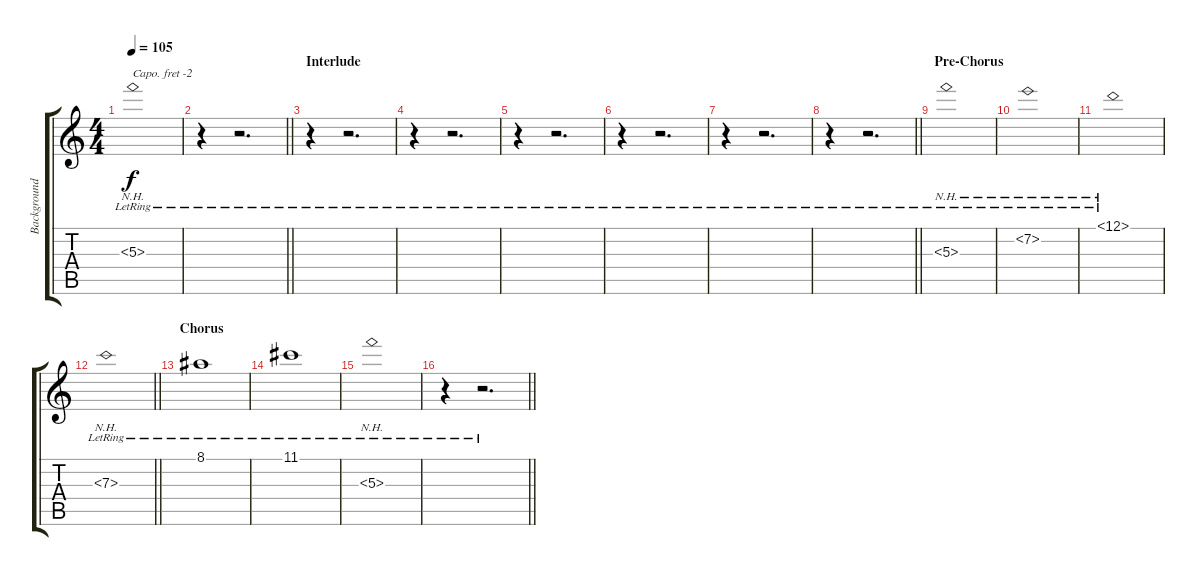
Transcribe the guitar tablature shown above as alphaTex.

\track ("Background Guitar" "Background") {instrument electricguitarclean}
\staff {score tabs}
\capo -2
\tuning (E4 B3 G3 D3 A2 E2) {hide}
\ts (4 4)
\tempo 105
\clef g2
\ks c
5.3{nh lr}.1{dy f} |
\barLineRight lightlight
r.4 r.2{d} |
\section ("" "Interlude")
r.4 r.2{d} |
r.4 r.2{d} |
r.4 r.2{d} |
r.4 r.2{d} |
r.4 r.2{d} |
\barLineRight lightlight
r.4 r.2{d} |
\section ("" "Pre-Chorus")
5.3{nh lr}.1 |
7.2{nh lr}.1 |
12.1{nh lr}.1 |
\barLineRight lightlight
7.3{nh lr}.1 |
\section ("" "Chorus")
8.1{lr}.1 |
11.1{lr}.1 |
5.3{nh lr}.1 |
\barLineRight lightlight
r.4 r.2{d}
